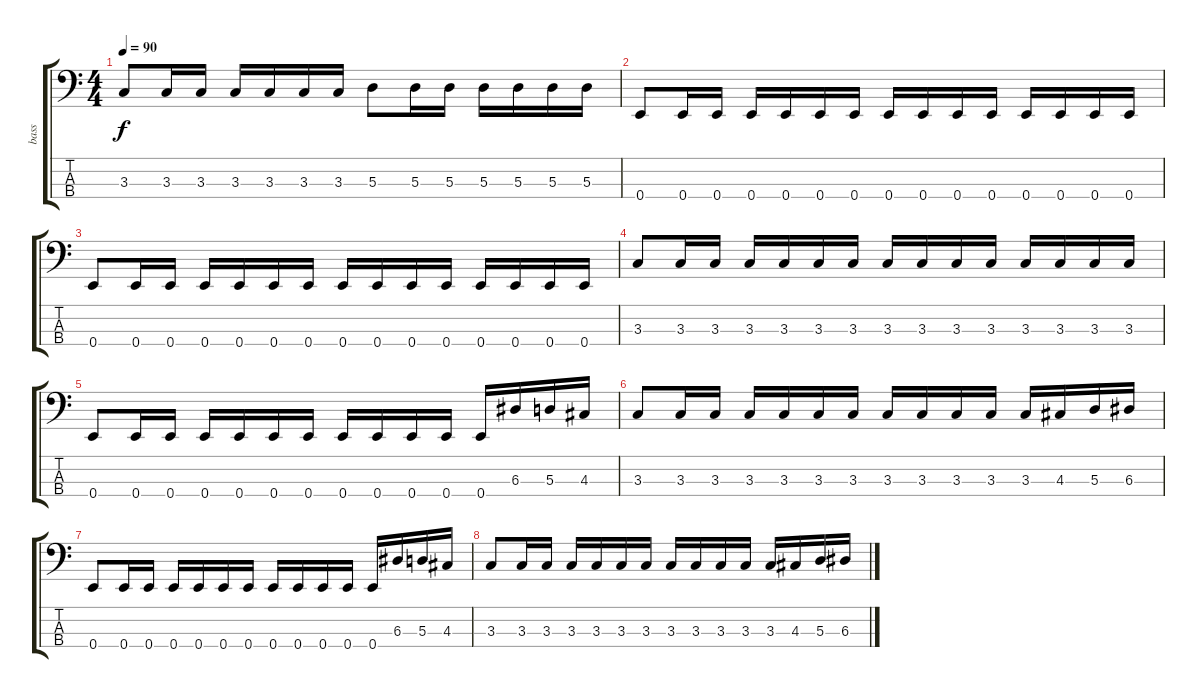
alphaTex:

\track ("bass" "bass") {instrument electricbasspick}
\staff {score tabs}
\tuning (G2 D2 A1 E1) {hide}
\ts (4 4)
\tempo 90
\clef f4
\ks c
3.3.8{dy f} 3.3.16 3.3.16 3.3.16 3.3.16 3.3.16 3.3.16 5.3.8 5.3.16 5.3.16 5.3.16 5.3.16 5.3.16 5.3.16 |
0.4.8 0.4.16 0.4.16 0.4.16 0.4.16 0.4.16 0.4.16 0.4.16 0.4.16 0.4.16 0.4.16 0.4.16 0.4.16 0.4.16 0.4.16 |
0.4.8 0.4.16 0.4.16 0.4.16 0.4.16 0.4.16 0.4.16 0.4.16 0.4.16 0.4.16 0.4.16 0.4.16 0.4.16 0.4.16 0.4.16 |
3.3.8 3.3.16 3.3.16 3.3.16 3.3.16 3.3.16 3.3.16 3.3.16 3.3.16 3.3.16 3.3.16 3.3.16 3.3.16 3.3.16 3.3.16 |
0.4.8 0.4.16 0.4.16 0.4.16 0.4.16 0.4.16 0.4.16 0.4.16 0.4.16 0.4.16 0.4.16 0.4.16 6.3.16 5.3.16 4.3.16 |
3.3.8 3.3.16 3.3.16 3.3.16 3.3.16 3.3.16 3.3.16 3.3.16 3.3.16 3.3.16 3.3.16 3.3.16 4.3.16 5.3.16 6.3.16 |
0.4.8 0.4.16 0.4.16 0.4.16 0.4.16 0.4.16 0.4.16 0.4.16 0.4.16 0.4.16 0.4.16 0.4.16 6.3.16 5.3.16 4.3.16 |
3.3.8 3.3.16 3.3.16 3.3.16 3.3.16 3.3.16 3.3.16 3.3.16 3.3.16 3.3.16 3.3.16 3.3.16 4.3.16 5.3.16 6.3.16
